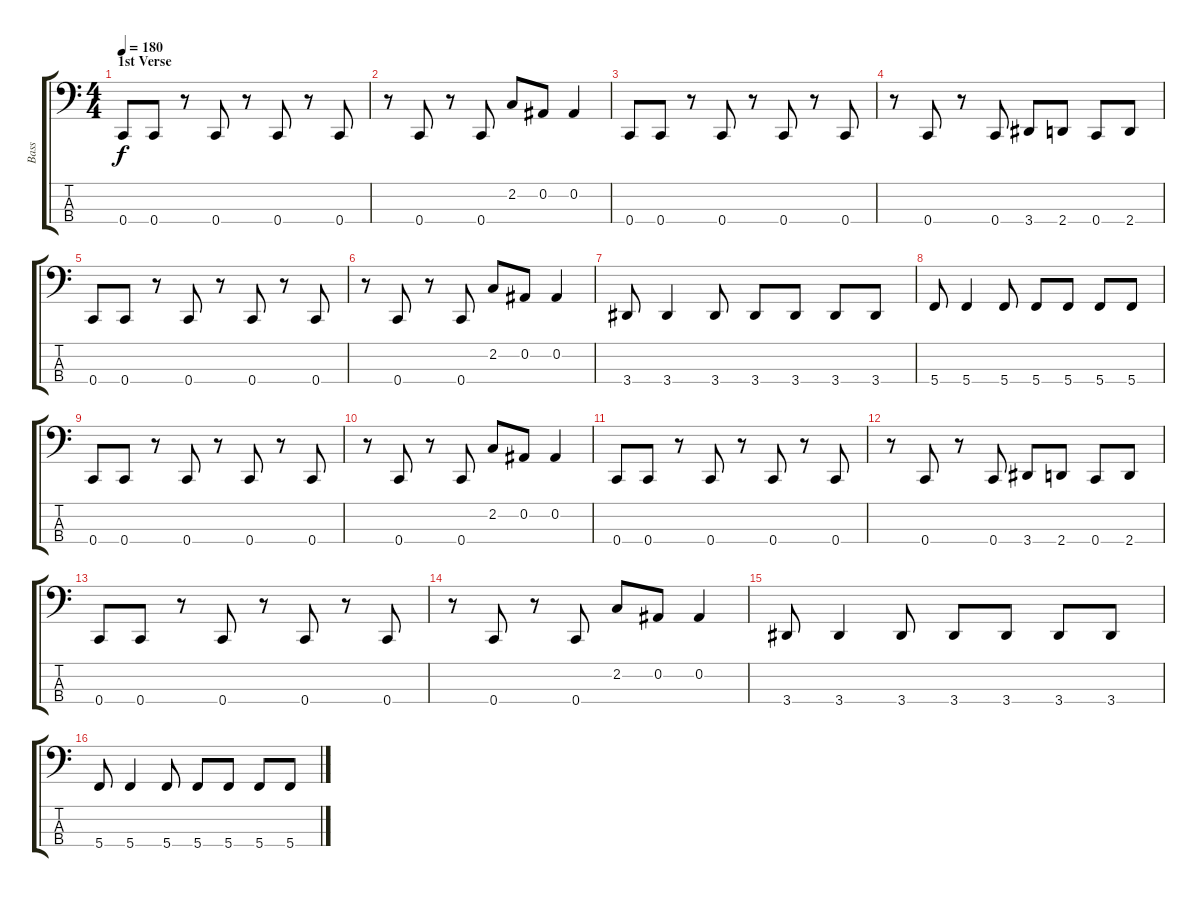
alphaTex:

\track ("Bass" "Bass") {instrument electricbasspick}
\staff {score tabs}
\tuning (Eb2 Bb1 F1 C1) {hide}
\ts (4 4)
\section ("" "1st Verse")
\tempo 180
\clef f4
\ks c
0.4.8{dy f} 0.4.8 r.8 0.4.8 r.8 0.4.8 r.8 0.4.8 |
r.8 0.4.8 r.8 0.4.8 2.2.8 0.2.8 0.2.4 |
0.4.8 0.4.8 r.8 0.4.8 r.8 0.4.8 r.8 0.4.8 |
r.8 0.4.8 r.8 0.4.8 3.4.8 2.4.8 0.4.8 2.4.8 |
0.4.8 0.4.8 r.8 0.4.8 r.8 0.4.8 r.8 0.4.8 |
r.8 0.4.8 r.8 0.4.8 2.2.8 0.2.8 0.2.4 |
3.4.8 3.4.4 3.4.8 3.4.8 3.4.8 3.4.8 3.4.8 |
5.4.8 5.4.4 5.4.8 5.4.8 5.4.8 5.4.8 5.4.8 |
0.4.8 0.4.8 r.8 0.4.8 r.8 0.4.8 r.8 0.4.8 |
r.8 0.4.8 r.8 0.4.8 2.2.8 0.2.8 0.2.4 |
0.4.8 0.4.8 r.8 0.4.8 r.8 0.4.8 r.8 0.4.8 |
r.8 0.4.8 r.8 0.4.8 3.4.8 2.4.8 0.4.8 2.4.8 |
0.4.8 0.4.8 r.8 0.4.8 r.8 0.4.8 r.8 0.4.8 |
r.8 0.4.8 r.8 0.4.8 2.2.8 0.2.8 0.2.4 |
3.4.8 3.4.4 3.4.8 3.4.8 3.4.8 3.4.8 3.4.8 |
5.4.8 5.4.4 5.4.8 5.4.8 5.4.8 5.4.8 5.4.8
